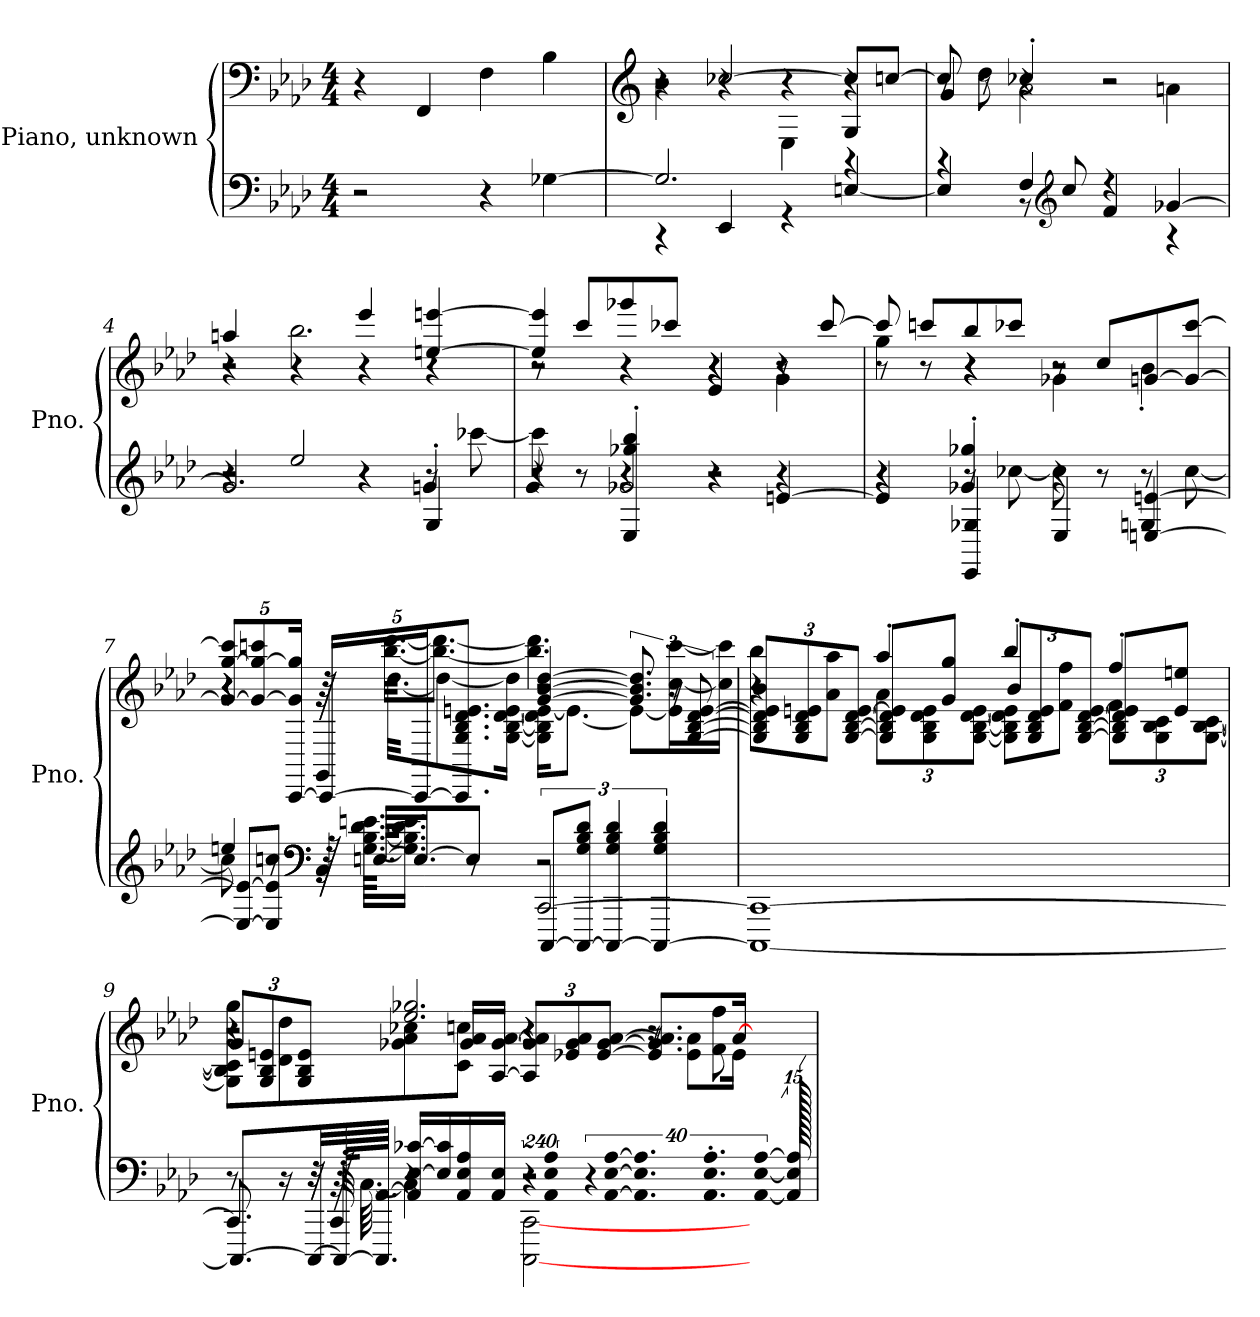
**kern	**kern
*part1	*part1
*staff2	*staff1
*I"Piano, unknown	*
*I'Pno.	*
*clefF4	*clefF4
*k[b-e-a-d-]	*k[b-e-a-d-]
*M4/4	*M4/4
*MM120	*MM120
=1	=1
2r	4r
.	4FF/
4r	4F\
[4G-X\	4B-\
=2	=2
*	*clefG2
*^	*^
*	*	*	*^
2.G-/]	4r	4r	4b-\	2r
.	4EE-/	[2cc-X/	4r	.
.	4r	.	4E-\	4r
4r	[4En/	8cc-/L]	4r	4G/
.	.	[8ccn/J	.	.
=3	=3	=3	=3	=3
4r	4E/]	8cc/]	8r	4g/
.	.	8r	8dd-\	.
4F/	8r	4cc-X'/	2a-\	4r
*clefG2	*	*	*	*
.	8cc/	.	.	.
4r	4f/	2r	.	2r
[4g-X/	4r	.	4an\	.
=4	=4	=4	=4	=4
*	*^	*	*	*
2.g-/]	2r	4r	2r	4r	4aan/
.	.	2ee-/	.	2.bb-\	4r
.	4r	.	4r	.	4eee-/
4G/	8r	4gn'/	[4een/ [4eeen/	.	4r
.	[8ccc-X\	.	.	.	.
!!LO:LB:g=z	!!	!!
=5	=5	=5	=5	=5	=5
4r	8ccc-\]	4g/	4ee/] 4eee/]	2r	8r
.	8r	.	.	.	8ccc/L
2g-X/	4r	4E-/' 4gg-X/' 4bb-/'	4r	.	8ggg-X/
.	.	.	.	.	8ccc-X/J
.	2r	4r	4r	4r	4e-/
4r	.	[4en/	8r	4g\	4r
.	.	.	[8ccc-/	.	.
=6	=6	=6	=6	=6	=6
4r	4r	4e/]	8ccc-/]	4gg\	8r
.	.	.	8r	.	8cccn/L
4EE-/ 4G-X/	8r	4g-X/' 4gg-X/'	4r	4r	8bb-/
.	[8cc-X\	.	.	.	8ccc-X/J
4r	8cc-\]	4E-/	2r	4g-X\	8r
.	8r	.	.	.	8cc/L
4Gn/	8r	[4En/ [4en/	.	4b-'\	[8gn/
.	[8cc-\	.	.	.	8g/_ [8ccc-/J
!!LO:LB:g=z
=7	=7	=7	=7	=7	=7
*	*	*	*	*	*Xbrackettup
*	*	*	*	*	*^
4een/	8cc-\]	8E/_ 8e/_L	4r	4r	10g/_ [10gg/ 10ccc-/]L	4r
.	.	.	.	.	10g/_ 10gg/_ 10cccn/	.
.	8r	8E/] 8e/] 8ccn/J	.	.	.	.
.	.	.	.	.	[20CC/ 20g/] 20gg/]Jk	.
*clefF4	*	*	*	*	*	*
4C/	128r	128r	4GG/	64r	20CC/LL_	64r
.	[64.G\ [64.B-\ [64.d-\ [64.en\KKLL	[64.En/KKLL	.	.	.	.
.	.	.	.	[32.dd-\KKL	.	[32.bb-\ [32.ddd-\KKL
.	16.G\] 16.B-\] 16.d-\] 16.e\]JJ	16.E/J_	.	.	.	.
.	.	.	.	.	20CC/J_	.
.	.	.	.	8dd-\_	.	8.bb-\_ 8.ddd-\_J
.	.	.	.	.	10.CC/] 10.G/ 10.B-/ 10.d-/ 10.en/J	.
.	8r	8E/J]	.	.	.	.
.	.	.	.	[16G\ [16B-\ [16d-\ [16e\ 16dd-\]Jk	.	.
[2CC/	2r	[12CCC/L	2r	16G\] 16B-\] 16d-\] 16e\_KL	[4g/ [4b-/ [4dd-/	4.bb-\] 4.ddd-\]
.	.	.	.	8.e\J_	.	.
.	.	12CCC/_ 12G/ 12B-/ 12d-/J	.	.	.	.
.	.	6CCC/_ 6G/ 6B-/ 6d-/	.	.	.	.
*	*	*	*	*	*brackettup	*
.	.	.	.	8e\L_	12.g/] 12.b-/] 12.dd-/]	.
.	.	6CCC/_ 6G/ 6B-/ 6d-/	.	.	.	.
.	.	.	.	16e\] [16cc\ [16ccc\L	24r	8r
.	.	.	.	.	[12G/ [12B-/ [12d-/ [12e/	.
.	.	.	.	16cc\] 16ccc\]JJ	.	.
*	*v	*v	*	*	*	*
*	*	*	*	*v	*v
!!LO:LB:g=z
=8	=8	=8	=8	=8
*	*	*	*	*Xbrackettup
1CC_	1CCC_	4r	8bb-\L	12G/] 12B-/] 12d-/] 12e/] 12b-/L
.	.	.	.	12G/ 12B-/ 12d-/ 12en/
.	.	.	8a-\ 8aa-\J	.
.	.	.	.	[12G/ [12B-/ [12d-/ [12e/J
.	.	4aa-'/	12a-\L	8G/] 8B-/] 8d-/] 8e/]L
.	.	.	12G\ 12B-\ 12d-\ 12e\	.
.	.	.	.	8g/ 8gg/J
.	.	.	[12G\ [12B-\ [12d-\ [12e\J	.
.	.	4bb-'/	8G\] 8B-\] 8d-\] 8e\]L	12b-/L
.	.	.	.	12G/ 12B-/ 12d-/ 12e/
.	.	.	8f\ 8ff\J	.
.	.	.	.	[12G/ [12B-/ [12d-/ [12e/J
.	.	4ff'/	12f\L	8G/] 8B-/] 8d-/] 8e/]L
.	.	.	12G\ 12B-\ 12c\	.
.	.	.	.	8e/ 8een/J
.	.	.	[12G\ [12B-\ [12c\J	.
!!LO:LB:g=z
=9	=9	=9	=9	=9
*	*^	*	*	*^
8.CC/]	8r	8.CCC/L_	4r	8G\] 8B-\] 8c\] 8gg\L	12g/L	2r
.	.	.	.	.	12G/ 12B-/ 12en/	.
.	16r	.	.	8d-\ 8dd-\	.	.
.	.	.	.	.	12G/ 12B-/ 12e/J	.
32r	32r	32CCC/LL_	.	.	.	.
32CC/	128r	128CCC/KL_	.	.	.	.
.	[64.C\	64.CCC/] [64.AA-/JJJJ	.	.	.	.
4r	4C\]	16AA-/] [16E-/ [16c-X/LL	2.ee-/ 2.gg-X/	8g-X\ 8a-\ 8cc-X\	8r	.
.	.	16E-/] 16c-/]	.	.	.	.
.	.	16AA-/ 16E-/ 16A-/	.	8c\ 8ccn\J	16g-/ 16a-/LL	.
.	.	16AA-/ 16E-/JJ	.	.	[16A-/ [16g-/ [16a-/JJ	.
!	!	!LO:N:vis=16	!	!	!	!
2r	[2CCC\ [2CC\	1920%137r	.	4r	12A-/] 12g-/] 12a-/]L	4r
!	!	!LO:N:vis=16	!	!	!	!
.	.	1920%137AA-/ 1920%137E-/ 1920%137A-/	.	.	.	.
.	.	.	.	.	12e-X/ 12g-/ 12a-/	.
!	!	!LO:N:vis=32	!	!	!	!
.	.	640%23r	.	.	.	.
.	.	.	.	.	[12e-/ [12g-/ [12a-/J	.
!	!	!LO:N:vis=32	!	!	!	!
.	.	[640%23AA-/ [640%23E-/ [640%23A-/KLL	.	.	.	.
!	!	!LO:N:vis=16.	!	!	!	!
.	.	960%103AA-/] 960%103E-/] 960%103A-/]	.	.	.	.
.	.	.	.	16r	8.e-/] 8.g-/] 8.a-/]L	8r
.	.	.	.	8e-\ 8a-\L	.	.
!	!	!LO:N:vis=16.	!	!	!	!
.	.	960%103AA-/' 960%103E-/' 960%103A-/'	.	.	.	.
.	.	.	.	.	.	8f\ 8ff\
.	.	[240%17AA-/ [240%17E-/ [240%17A-/J	.	.	.	.
.	.	.	.	16e-\Jk	[16a-/Jk	.
1920ryy	1920ryy	1920AA-/_ 1920E-/_ 1920A-/_	1920ryy	1920ryy	1920ryy	1920ryy
*v	*v	*v	*	*	*	*
*	*v	*v	*v	*v
=	=
*-	*-
